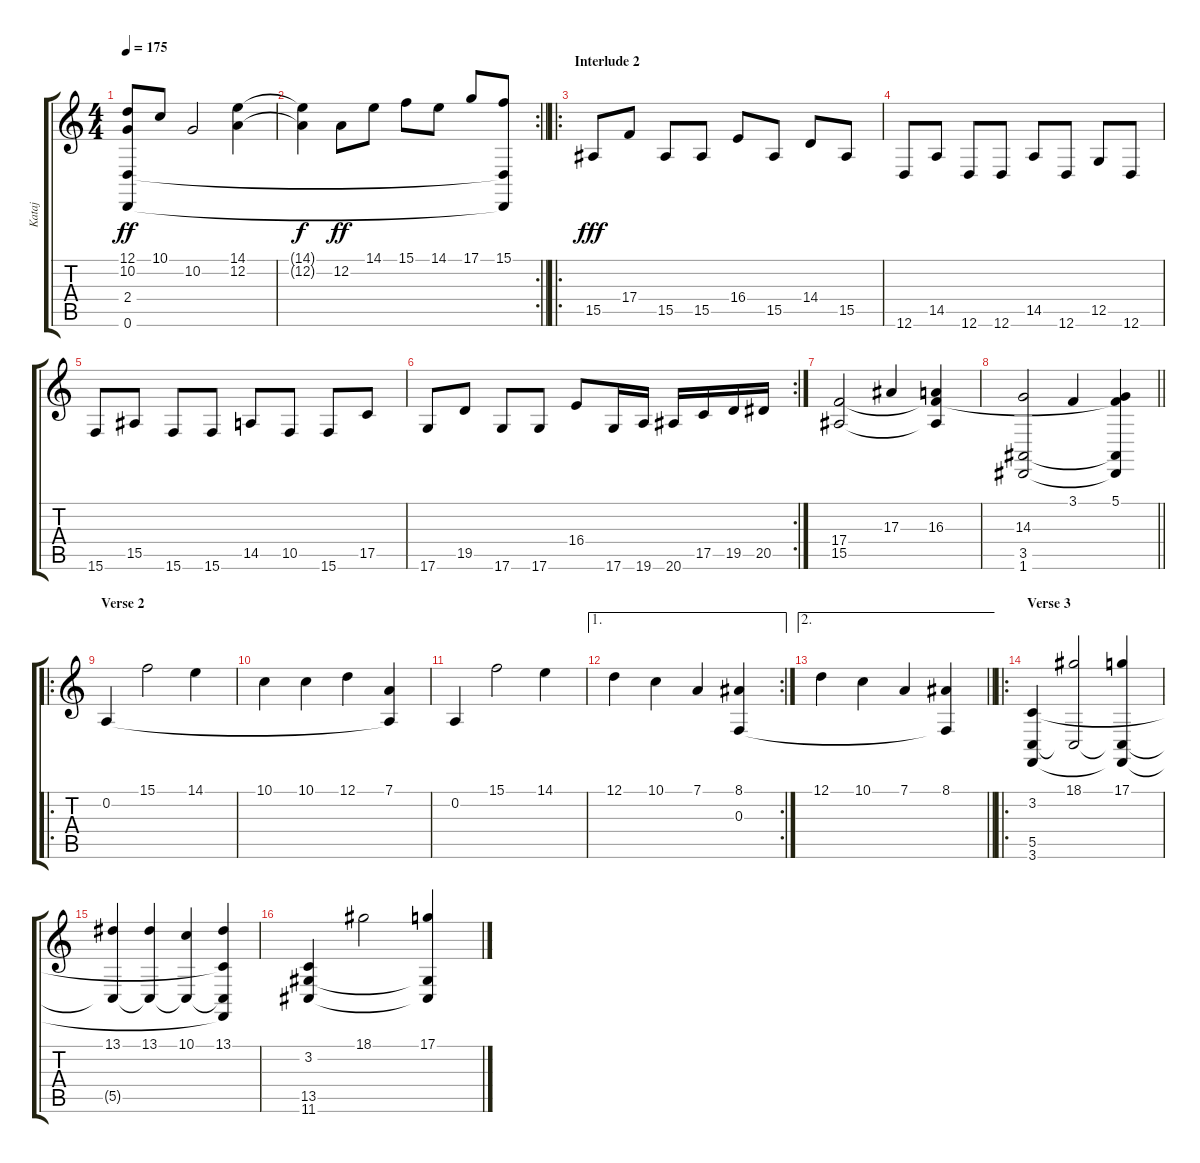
\track ("Kataj" "Kataj") {instrument brightacousticpiano}
\staff {score tabs}
\tuning (D4 A3 F3 C3 G2 D2) {hide}
\ts (4 4)
\tempo 175
\clef g2
\ks c
(12.1 10.2 2.4 0.6).8{dy ff} 10.1.8 10.2.2 (14.1 12.2).4 |
\rc 2
\barLineRight lightlight
(14.1{t} 12.2{t}).4{dy f} 12.2.8{dy ff} 14.1.8 15.1.8 14.1.8 17.1.8 (15.1 2.4{t} 0.6{t}).8 |
\ro
\section ("" "Interlude 2")
15.5.8{dy fff} 17.4.8 15.5.8 15.5.8 16.4.8 15.5.8 14.4.8 15.5.8 |
12.6.8 14.5.8 12.6.8 12.6.8 14.5.8 12.6.8 12.5.8 12.6.8 |
15.6.8 15.5.8 15.6.8 15.6.8 14.5.8 10.5.8 15.6.8 17.5.8 |
\rc 2
17.6.8 19.5.8 17.6.8 17.6.8 16.4.8 17.6.16 19.6.16 20.6.16 17.5.16 19.5.16 20.5.16 |
(17.4 15.5).2 17.3.4 (16.3 17.4{t} 15.5{t}).4 |
\barLineRight lightlight
(14.3 3.5 1.6).2 3.1.4 (5.1 17.4{t} 3.5{t} 1.6{t}).4 |
\ro
\section ("" "Verse 2")
0.2.4 15.1.2 14.1.4 |
10.1.4 10.1.4 12.1.4 (7.1 0.2{t}).4 |
0.2.4 15.1.2 14.1.4 |
\ae 1
\rc 2
12.1.4 10.1.4 7.1.4 (8.1 0.3).4 |
\ae 2
\barLineRight lightlight
12.1.4 10.1.4 7.1.4 (8.1 0.3{t}).4 |
\ro
\section ("" "Verse 3 ")
(3.2 5.5 3.6).4 (18.1 5.5{t}).2 (17.1 5.5{t} 3.6{t}).4 |
(13.1 5.5{t}).4 (13.1 5.5{t}).4 (10.1 5.5{t}).4 (13.1 3.2{t} 5.5{t} 3.6{t}).4 |
(3.2 13.5 11.6).4 18.1.2 (17.1 13.5{t} 11.6{t}).4
